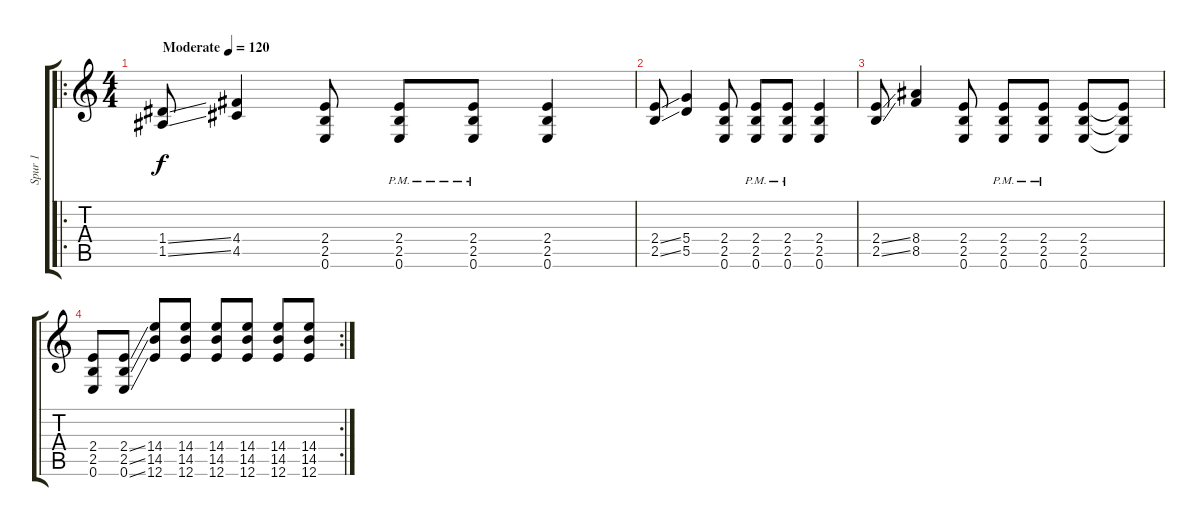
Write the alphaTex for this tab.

\track ("Spur 1" "Spur 1") {instrument overdrivenguitar}
\staff {score tabs}
\tuning (E4 B3 G3 D3 A2 E2) {hide}
\ro
\ts (4 4)
\tempo (120 "Moderate")
\clef g2
\ks c
(1.4{ss} 1.5{ss}).8{dy f instrument overdrivenguitar} (4.4 4.5).4 (2.4 2.5 0.6).8 (2.4{pm} 2.5{pm} 0.6{pm}).8 (2.4{pm} 2.5{pm} 0.6{pm}).8 (2.4 2.5 0.6).4 |
(2.4{ss} 2.5{ss}).8 (5.4 5.5).4 (2.4 2.5 0.6).8 (2.4{pm} 2.5{pm} 0.6{pm}).8 (2.4{pm} 2.5{pm} 0.6{pm}).8 (2.4 2.5 0.6).4 |
(2.4{ss} 2.5{ss}).8 (8.4 8.5).4 (2.4 2.5 0.6).8 (2.4{pm} 2.5{pm} 0.6{pm}).8 (2.4{pm} 2.5{pm} 0.6{pm}).8 (2.4 2.5 0.6).8 (2.4{t} 2.5{t} 0.6{t}).8 |
\rc 2
(2.4 2.5 0.6).8 (2.4{ss} 2.5{ss} 0.6{ss}).8 (14.4 14.5 12.6).8 (14.4 14.5 12.6).8 (14.4 14.5 12.6).8 (14.4 14.5 12.6).8 (14.4 14.5 12.6).8 (14.4 14.5 12.6).8
